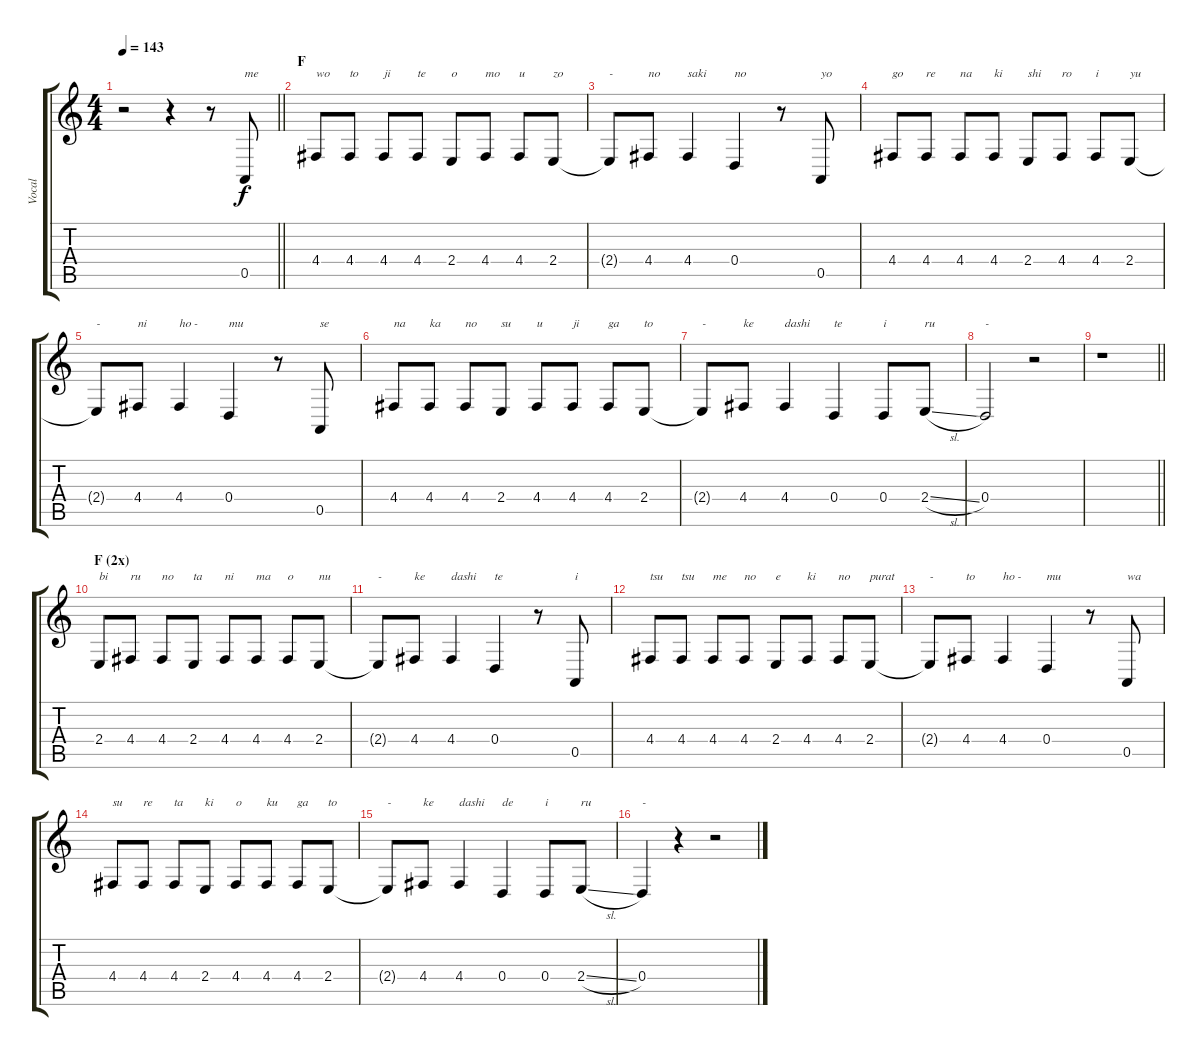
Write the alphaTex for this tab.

\track ("Vocal" "Vocal") {instrument clarinet}
\staff {score tabs}
\tuning (E4 B3 G3 D3 A2 E2) {hide}
\ts (4 4)
\tempo 143
\clef g2
\barLineRight lightlight
\ks c
r.2{dy f} r.4 r.8 0.5.8{txt "me"} |
\section ("" "F")
4.4.8{txt "wo"} 4.4.8{txt "to"} 4.4.8{txt "ji"} 4.4.8{txt "te"} 2.4.8{txt "o"} 4.4.8{txt "mo"} 4.4.8{txt "u"} 2.4.8{txt "zo"} |
2.4{t}.8{txt "-"} 4.4.8{txt "no"} 4.4.4{txt "saki"} 0.4.4{txt "no"} r.8 0.5.8{txt "yo"} |
4.4.8{txt "go"} 4.4.8{txt "re"} 4.4.8{txt "na"} 4.4.8{txt "ki"} 2.4.8{txt "shi"} 4.4.8{txt "ro"} 4.4.8{txt "i"} 2.4.8{txt "yu"} |
2.4{t}.8{txt "-"} 4.4.8{txt "ni"} 4.4.4{txt "ho -"} 0.4.4{txt "mu"} r.8 0.5.8{txt "se"} |
4.4.8{txt "na"} 4.4.8{txt "ka"} 4.4.8{txt "no"} 2.4.8{txt "su"} 4.4.8{txt "u"} 4.4.8{txt "ji"} 4.4.8{txt "ga"} 2.4.8{txt "to"} |
2.4{t}.8{txt "-"} 4.4.8{txt "ke"} 4.4.4{txt "dashi"} 0.4.4{txt "te"} 0.4.8{txt "i"} 2.4{sl}.8{txt "ru"} |
0.4.2{txt "-"} r.2 |
\barLineRight lightlight
r.1 |
\section ("" "F (2x)")
2.4.8{txt "bi"} 4.4.8{txt "ru"} 4.4.8{txt "no"} 2.4.8{txt "ta"} 4.4.8{txt "ni"} 4.4.8{txt "ma"} 4.4.8{txt "o"} 2.4.8{txt "nu"} |
2.4{t}.8{txt "-"} 4.4.8{txt "ke"} 4.4.4{txt "dashi"} 0.4.4{txt "te"} r.8 0.5.8{txt "i"} |
4.4.8{txt "tsu"} 4.4.8{txt "tsu"} 4.4.8{txt "me"} 4.4.8{txt "no"} 2.4.8{txt "e"} 4.4.8{txt "ki"} 4.4.8{txt "no"} 2.4.8{txt "purat"} |
2.4{t}.8{txt "-"} 4.4.8{txt "to"} 4.4.4{txt "ho -"} 0.4.4{txt "mu"} r.8 0.5.8{txt "wa"} |
4.4.8{txt "su"} 4.4.8{txt "re"} 4.4.8{txt "ta"} 2.4.8{txt "ki"} 4.4.8{txt "o"} 4.4.8{txt "ku"} 4.4.8{txt "ga"} 2.4.8{txt "to"} |
2.4{t}.8{txt "-"} 4.4.8{txt "ke"} 4.4.4{txt "dashi"} 0.4.4{txt "de"} 0.4.8{txt "i"} 2.4{sl}.8{txt "ru"} |
0.4.4{txt "-"} r.4 r.2
